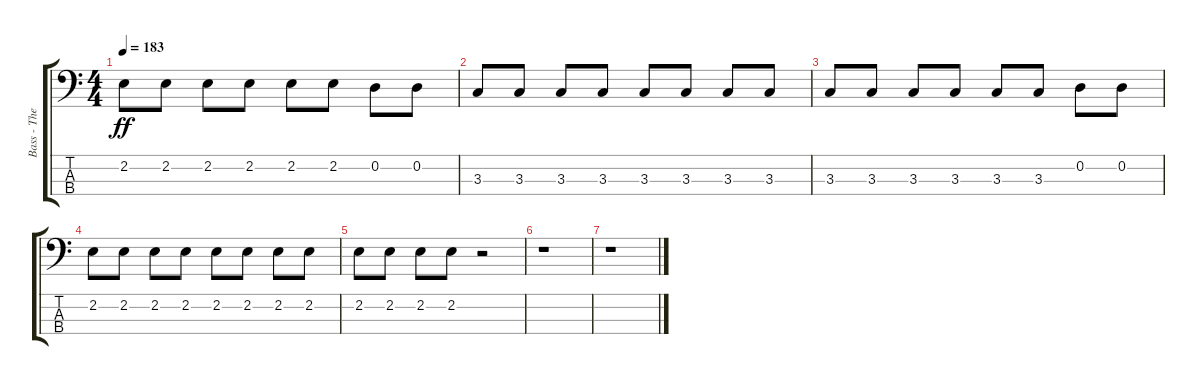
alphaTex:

\track ("Bass - The \"Incredible\" Hagen" "Bass - The") {instrument electricbassfinger}
\staff {score tabs}
\tuning (G2 D2 A1 D1) {hide}
\ts (4 4)
\tempo 183
\clef f4
\ks c
2.2.8{dy ff} 2.2.8 2.2.8 2.2.8 2.2.8 2.2.8 0.2.8 0.2.8 |
3.3.8 3.3.8 3.3.8 3.3.8 3.3.8 3.3.8 3.3.8 3.3.8 |
3.3.8 3.3.8 3.3.8 3.3.8 3.3.8 3.3.8 0.2.8 0.2.8 |
2.2.8 2.2.8 2.2.8 2.2.8 2.2.8 2.2.8 2.2.8 2.2.8 |
2.2.8 2.2.8 2.2.8 2.2.8 r.2 |
r.1 |
r.1
